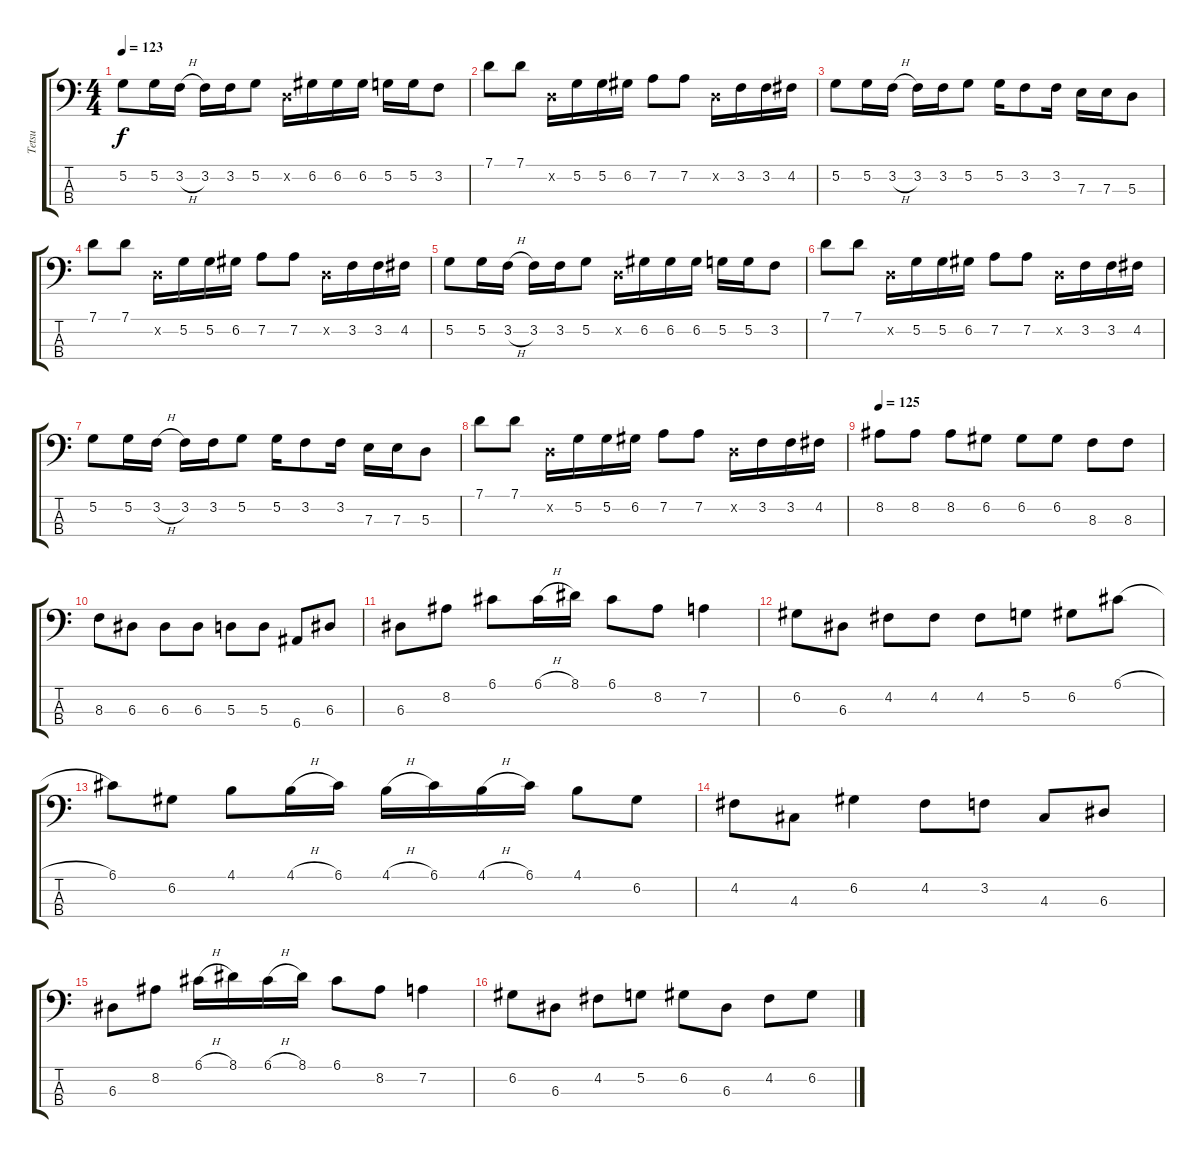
\track ("Tetsu" "Tetsu") {instrument electricbasspick}
\staff {score tabs}
\tuning (G2 D2 A1 E1) {hide}
\ts (4 4)
\tempo 123
\clef f4
\ks c
5.2.8{dy f} 5.2.16 3.2{h}.16 3.2.16 3.2.16 5.2.8 0.2{x}.16 6.2.16 6.2.16 6.2.16 5.2.16 5.2.16 3.2.8 |
7.1.8 7.1.8 0.2{x}.16 5.2.16 5.2.16 6.2.16 7.2.8 7.2.8 0.2{x}.16 3.2.16 3.2.16 4.2.16 |
5.2.8 5.2.16 3.2{h}.16 3.2.16 3.2.16 5.2.8 5.2.16 3.2.8 3.2.16 7.3.16 7.3.16 5.3.8 |
7.1.8 7.1.8 0.2{x}.16 5.2.16 5.2.16 6.2.16 7.2.8 7.2.8 0.2{x}.16 3.2.16 3.2.16 4.2.16 |
5.2.8 5.2.16 3.2{h}.16 3.2.16 3.2.16 5.2.8 0.2{x}.16 6.2.16 6.2.16 6.2.16 5.2.16 5.2.16 3.2.8 |
7.1.8 7.1.8 0.2{x}.16 5.2.16 5.2.16 6.2.16 7.2.8 7.2.8 0.2{x}.16 3.2.16 3.2.16 4.2.16 |
5.2.8 5.2.16 3.2{h}.16 3.2.16 3.2.16 5.2.8 5.2.16 3.2.8 3.2.16 7.3.16 7.3.16 5.3.8 |
7.1.8 7.1.8 0.2{x}.16 5.2.16 5.2.16 6.2.16 7.2.8 7.2.8 0.2{x}.16 3.2.16 3.2.16 4.2.16 |
\tempo 125
8.2.8{volume 16} 8.2.8 8.2.8 6.2.8 6.2.8 6.2.8 8.3.8 8.3.8 |
8.3.8 6.3.8 6.3.8 6.3.8 5.3.8 5.3.8 6.4.8 6.3.8 |
6.3.8 8.2.8 6.1.8 6.1{h}.16 8.1.16 6.1.8 8.2.8 7.2.4 |
6.2.8 6.3.8 4.2.8 4.2.8 4.2.8 5.2.8 6.2.8 6.1{h}.8 |
6.1.8 6.2.8 4.1.8 4.1{h}.16 6.1.16 4.1{h}.16 6.1.16 4.1{h}.16 6.1.16 4.1.8 6.2.8 |
4.2.8 4.3.8 6.2.4 4.2.8 3.2.8 4.3.8 6.3.8 |
6.3.8 8.2.8 6.1{h}.16 8.1.16 6.1{h}.16 8.1.16 6.1.8 8.2.8 7.2.4 |
6.2.8 6.3.8 4.2.8 5.2.8 6.2.8 6.3.8 4.2.8 6.2.8
